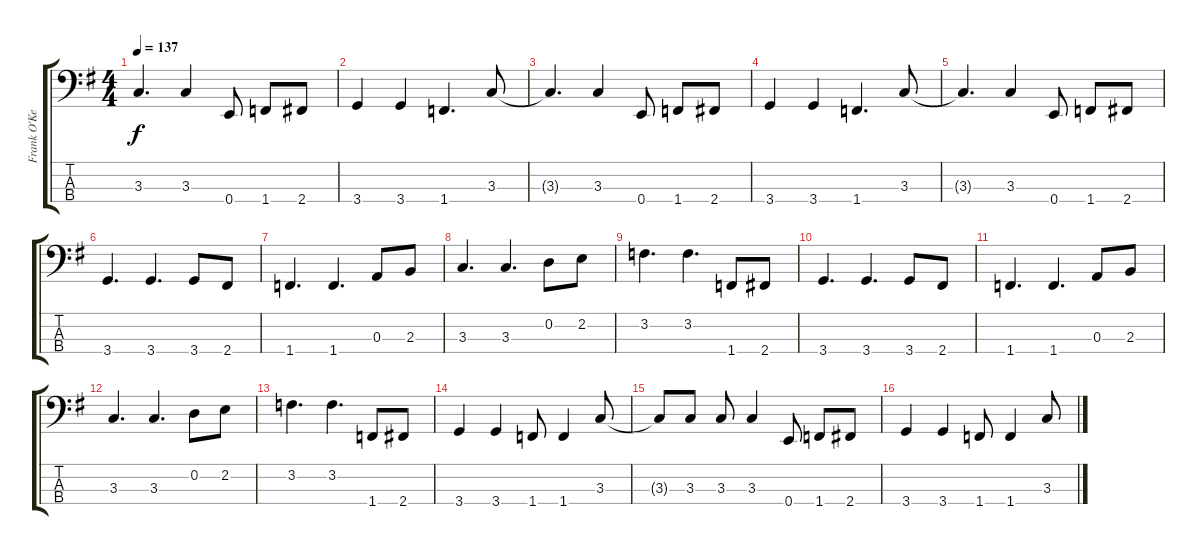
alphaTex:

\track ("Frank O'Keefe Bass" "Frank O'Ke") {instrument electricbassfinger}
\staff {score tabs}
\tuning (G2 D2 A1 E1) {hide}
\ts (4 4)
\tempo 137
\clef f4
\ks g
3.3{t}.4{d dy f} 3.3.4 0.4.8 1.4.8 2.4.8 |
3.4.4 3.4.4 1.4.4{d} 3.3.8 |
3.3{t}.4{d} 3.3.4 0.4.8 1.4.8 2.4.8 |
3.4.4 3.4.4 1.4.4{d} 3.3.8 |
3.3{t}.4{d} 3.3.4 0.4.8 1.4.8 2.4.8 |
3.4.4{d} 3.4.4{d} 3.4.8 2.4.8 |
1.4.4{d} 1.4.4{d} 0.3.8 2.3.8 |
3.3.4{d} 3.3.4{d} 0.2.8 2.2.8 |
3.2.4{d} 3.2.4{d} 1.4.8 2.4.8 |
3.4.4{d} 3.4.4{d} 3.4.8 2.4.8 |
1.4.4{d} 1.4.4{d} 0.3.8 2.3.8 |
3.3.4{d} 3.3.4{d} 0.2.8 2.2.8 |
3.2.4{d} 3.2.4{d} 1.4.8 2.4.8 |
3.4.4 3.4.4 1.4.8 1.4.4 3.3.8 |
3.3{t}.8 3.3.8 3.3.8 3.3.4 0.4.8 1.4.8 2.4.8 |
3.4.4 3.4.4 1.4.8 1.4.4 3.3.8
